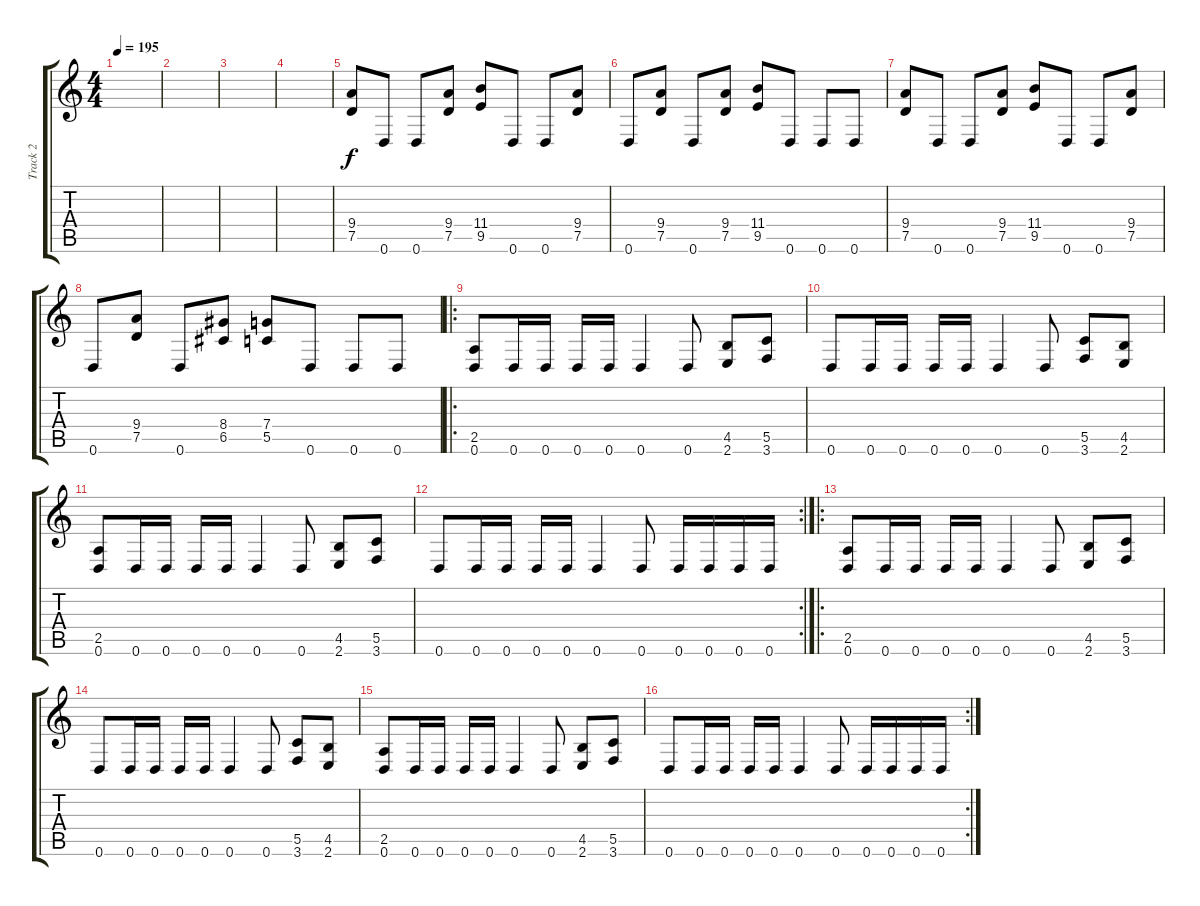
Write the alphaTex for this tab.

\track ("Track 2" "Track 2") {instrument distortionguitar}
\staff {score tabs}
\tuning (D4 A3 F3 C3 G2 D2) {hide}
\ts (4 4)
\tempo 195
\clef g2
\ks c
|
|
|
|
(9.4 7.5).8 0.6.8 0.6.8 (9.4 7.5).8 (11.4 9.5).8 0.6.8 0.6.8 (9.4 7.5).8 |
0.6.8 (9.4 7.5).8 0.6.8 (9.4 7.5).8 (11.4 9.5).8 0.6.8 0.6.8 0.6.8 |
(9.4 7.5).8 0.6.8 0.6.8 (9.4 7.5).8 (11.4 9.5).8 0.6.8 0.6.8 (9.4 7.5).8 |
0.6.8 (9.4 7.5).8 0.6.8 (8.4 6.5).8 (7.4 5.5).8 0.6.8 0.6.8 0.6.8 |
\ro
(2.5 0.6).8 0.6.16 0.6.16 0.6.16 0.6.16 0.6.4 0.6.8 (4.5 2.6).8 (5.5 3.6).8 |
0.6.8 0.6.16 0.6.16 0.6.16 0.6.16 0.6.4 0.6.8 (5.5 3.6).8 (4.5 2.6).8 |
(2.5 0.6).8 0.6.16 0.6.16 0.6.16 0.6.16 0.6.4 0.6.8 (4.5 2.6).8 (5.5 3.6).8 |
\rc 2
0.6.8 0.6.16 0.6.16 0.6.16 0.6.16 0.6.4 0.6.8 0.6.16 0.6.16 0.6.16 0.6.16 |
\ro
(2.5 0.6).8 0.6.16 0.6.16 0.6.16 0.6.16 0.6.4 0.6.8 (4.5 2.6).8 (5.5 3.6).8 |
0.6.8 0.6.16 0.6.16 0.6.16 0.6.16 0.6.4 0.6.8 (5.5 3.6).8 (4.5 2.6).8 |
(2.5 0.6).8 0.6.16 0.6.16 0.6.16 0.6.16 0.6.4 0.6.8 (4.5 2.6).8 (5.5 3.6).8 |
\rc 2
0.6.8 0.6.16 0.6.16 0.6.16 0.6.16 0.6.4 0.6.8 0.6.16 0.6.16 0.6.16 0.6.16
